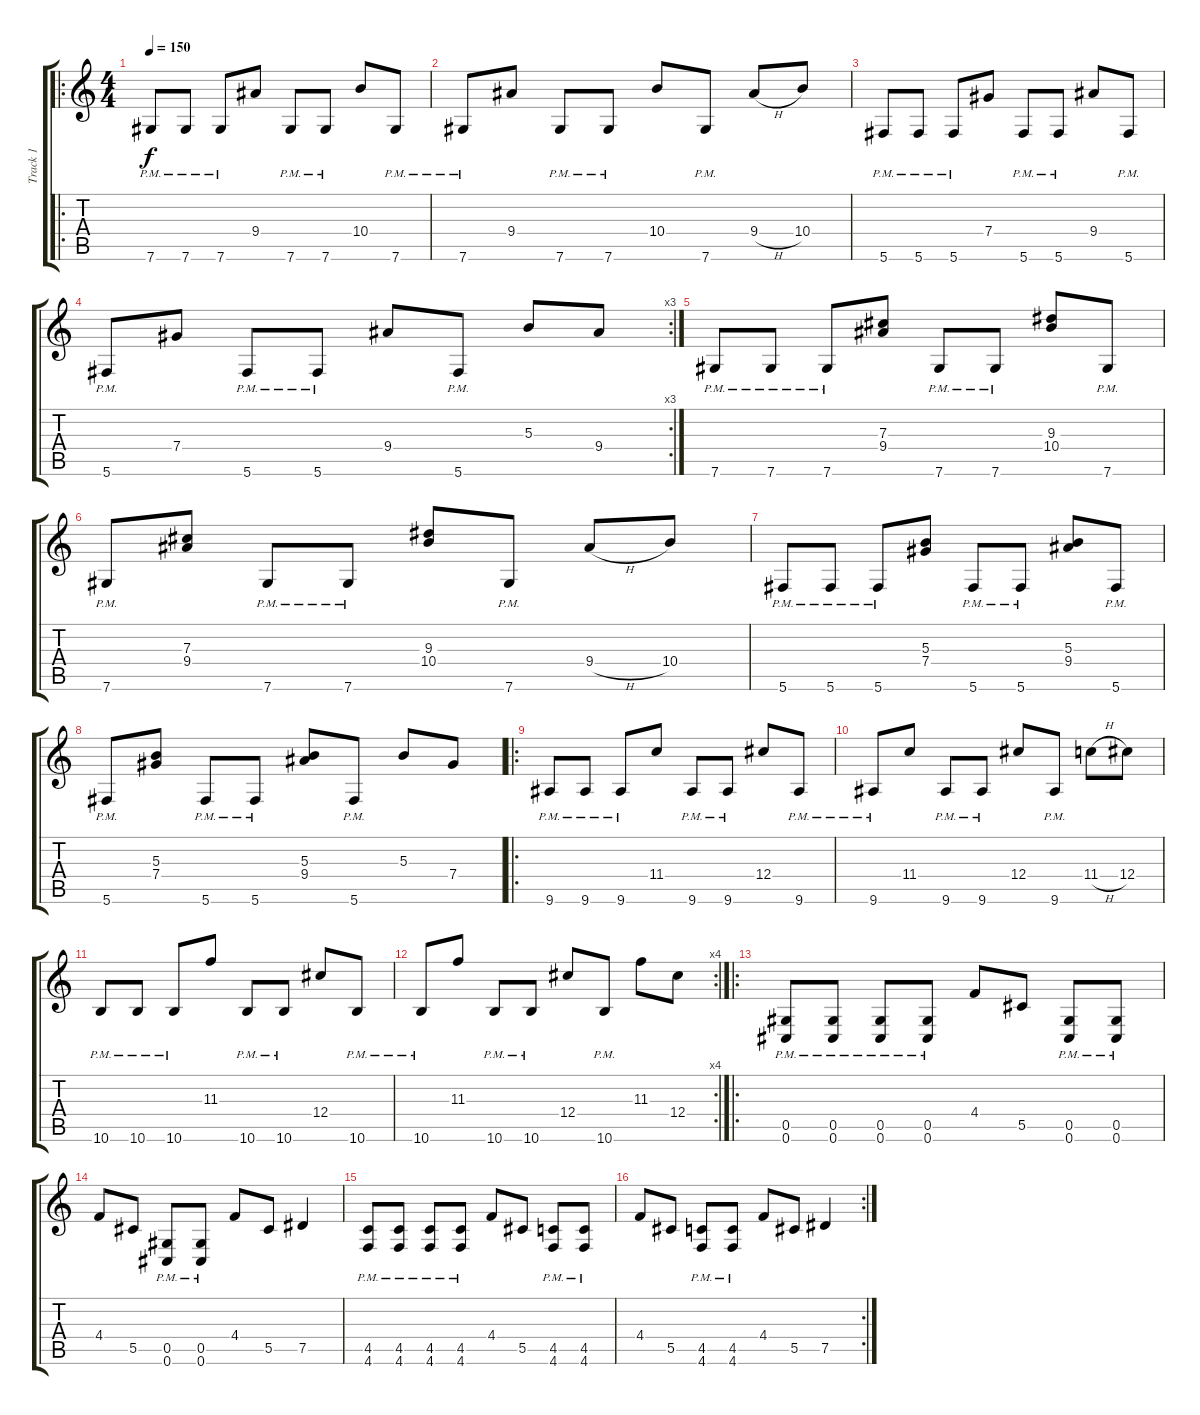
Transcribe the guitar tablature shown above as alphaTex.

\track ("Track 1" "Track 1") {instrument overdrivenguitar}
\staff {score tabs}
\tuning (Eb4 Bb3 Gb3 Db3 Ab2 Db2) {hide}
\ro
\ts (4 4)
\tempo 150
\clef g2
\ks c
7.6{pm}.8{dy f instrument overdrivenguitar} 7.6{pm}.8 7.6{pm}.8 9.4.8 7.6{pm}.8 7.6{pm}.8 10.4.8 7.6{pm}.8 |
7.6{pm}.8 9.4.8 7.6{pm}.8 7.6{pm}.8 10.4.8 7.6{pm}.8 9.4{h}.8 10.4.8 |
5.6{pm}.8 5.6{pm}.8 5.6{pm}.8 7.4.8 5.6{pm}.8 5.6{pm}.8 9.4.8 5.6{pm}.8 |
\rc 3
5.6{pm}.8 7.4.8 5.6{pm}.8 5.6{pm}.8 9.4.8 5.6{pm}.8 5.3.8 9.4.8 |
7.6{pm}.8 7.6{pm}.8 7.6{pm}.8 (7.3 9.4).8 7.6{pm}.8 7.6{pm}.8 (9.3 10.4).8 7.6{pm}.8 |
7.6{pm}.8 (7.3 9.4).8 7.6{pm}.8 7.6{pm}.8 (9.3 10.4).8 7.6{pm}.8 9.4{h}.8 10.4.8 |
5.6{pm}.8 5.6{pm}.8 5.6{pm}.8 (5.3 7.4).8 5.6{pm}.8 5.6{pm}.8 (5.3 9.4).8 5.6{pm}.8 |
5.6{pm}.8 (5.3 7.4).8 5.6{pm}.8 5.6{pm}.8 (5.3 9.4).8 5.6{pm}.8 5.3.8 7.4.8 |
\ro
9.6{pm}.8 9.6{pm}.8 9.6{pm}.8 11.4.8 9.6{pm}.8 9.6{pm}.8 12.4.8 9.6{pm}.8 |
9.6{pm}.8 11.4.8 9.6{pm}.8 9.6{pm}.8 12.4.8 9.6{pm}.8 11.4{h}.8 12.4.8 |
10.6{pm}.8 10.6{pm}.8 10.6{pm}.8 11.3.8 10.6{pm}.8 10.6{pm}.8 12.4.8 10.6{pm}.8 |
\rc 4
10.6{pm}.8 11.3.8 10.6{pm}.8 10.6{pm}.8 12.4.8 10.6{pm}.8 11.3.8 12.4.8 |
\ro
(0.5{pm} 0.6{pm}).8 (0.5{pm} 0.6{pm}).8 (0.5{pm} 0.6{pm}).8 (0.5{pm} 0.6{pm}).8 4.4.8 5.5.8 (0.5{pm} 0.6{pm}).8 (0.5{pm} 0.6{pm}).8 |
4.4.8 5.5.8 (0.5{pm} 0.6{pm}).8 (0.5{pm} 0.6{pm}).8 4.4.8 5.5.8 7.5.4 |
(4.5{pm} 4.6{pm}).8 (4.5{pm} 4.6{pm}).8 (4.5{pm} 4.6{pm}).8 (4.5{pm} 4.6{pm}).8 4.4.8 5.5.8 (4.5{pm} 4.6{pm}).8 (4.5{pm} 4.6{pm}).8 |
\rc 2
4.4.8 5.5.8 (4.5{pm} 4.6{pm}).8 (4.5{pm} 4.6{pm}).8 4.4.8 5.5.8 7.5.4
